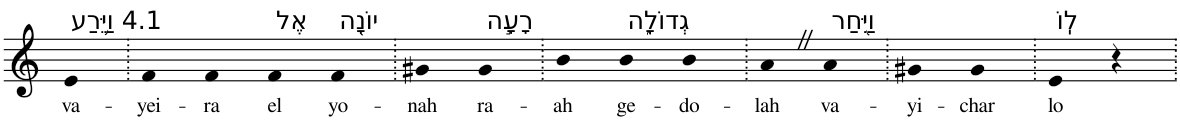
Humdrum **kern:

**kern	**text
*part1	*part1
*staff1	*staff1
*I"Piano	*
*I'Pno	*
*clefG2	*
*k[]	*
=1	=1
!LO:TX:a:t=4.1 וַיֵּ֥רַע	!
!	!LO:LY:b
4e	va-
=2.	=2.
!	!LO:LY:b
4f	-yei-
!	!LO:LY:b
4f	-ra
!LO:TX:a:t=אֶל	!
!	!LO:LY:b
4f	el
!LO:TX:a:t=יוֹנָ֖ה	!
!	!LO:LY:b
4f	yo-
=3.	=3.
!	!LO:LY:b
4g#X	-nah
!LO:TX:a:t=רָעָ֣ה	!
!	!LO:LY:b
4g#	ra-
=4.	=4.
!	!LO:LY:b
4b	-ah
!LO:TX:a:t=גְדוֹלָ֑ה	!
!	!LO:LY:b
4b	ge-
!	!LO:LY:b
4b	-do-
=5.	=5.
!	!LO:LY:b
4aZ	-lah
!LO:TX:a:t=וַיִּ֖חַר	!
!	!LO:LY:b
4a	va-
=6.	=6.
!	!LO:LY:b
4g#X	-yi-
!	!LO:LY:b
4g#	-char
=7.	=7.
!LO:TX:a:t=לֽוֹ	!
!	!LO:LY:b
4e	lo
4r	.
=.	=.
*-	*-
